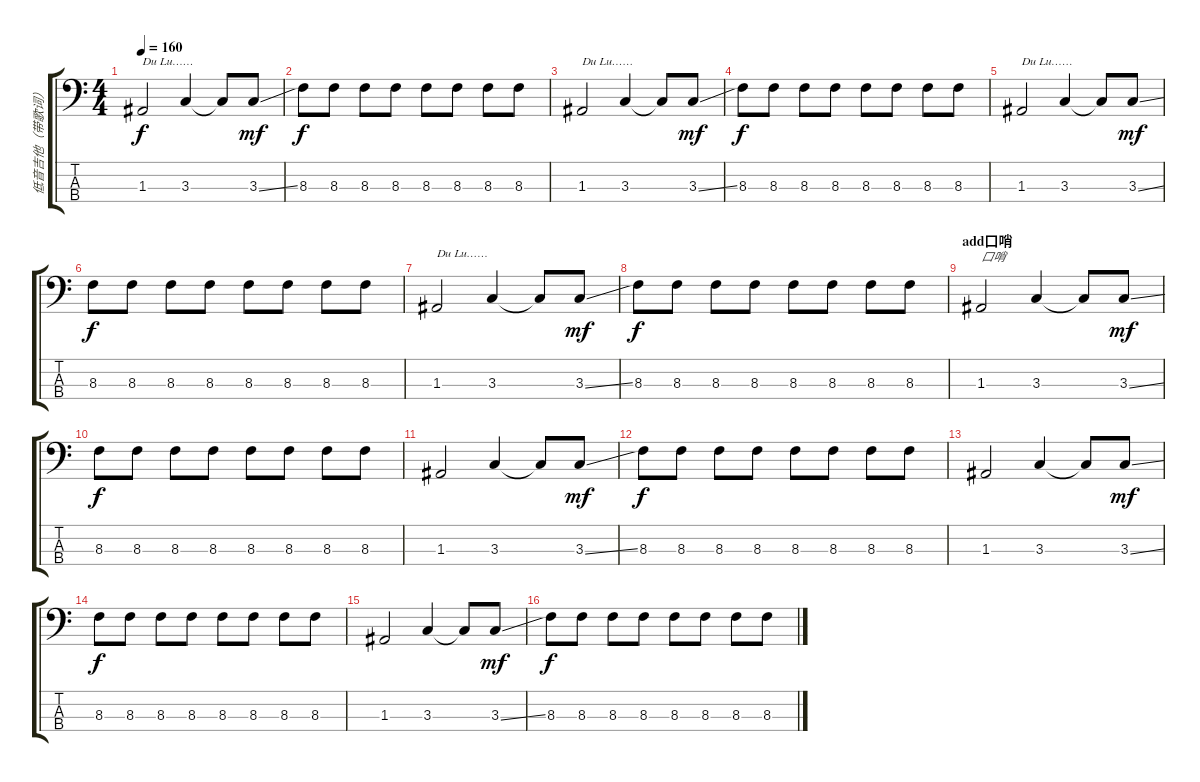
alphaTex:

\track ("低音吉他（带歌词）" "低音吉他（带歌词）") {instrument electricbassfinger}
\staff {score tabs}
\tuning (G2 D2 A1 E1) {hide}
\ts (4 4)
\tempo 160
\clef f4
\ks c
1.3.2{txt "Du Lu…… " dy f} 3.3.4 3.3{t}.8 3.3{ss}.8{dy mf} |
8.3.8{dy f} 8.3.8 8.3.8 8.3.8 8.3.8 8.3.8 8.3.8 8.3.8 |
1.3.2{txt "Du Lu…… "} 3.3.4 3.3{t}.8 3.3{ss}.8{dy mf} |
8.3.8{dy f} 8.3.8 8.3.8 8.3.8 8.3.8 8.3.8 8.3.8 8.3.8 |
1.3.2{txt "Du Lu…… "} 3.3.4 3.3{t}.8 3.3{ss}.8{dy mf} |
8.3.8{dy f} 8.3.8 8.3.8 8.3.8 8.3.8 8.3.8 8.3.8 8.3.8 |
1.3.2{txt "Du Lu…… "} 3.3.4 3.3{t}.8 3.3{ss}.8{dy mf} |
8.3.8{dy f} 8.3.8 8.3.8 8.3.8 8.3.8 8.3.8 8.3.8 8.3.8 |
\section ("" "add口哨")
1.3.2{txt "口哨"} 3.3.4 3.3{t}.8 3.3{ss}.8{dy mf} |
8.3.8{dy f} 8.3.8 8.3.8 8.3.8 8.3.8 8.3.8 8.3.8 8.3.8 |
1.3.2 3.3.4 3.3{t}.8 3.3{ss}.8{dy mf} |
8.3.8{dy f} 8.3.8 8.3.8 8.3.8 8.3.8 8.3.8 8.3.8 8.3.8 |
1.3.2 3.3.4 3.3{t}.8 3.3{ss}.8{dy mf} |
8.3.8{dy f} 8.3.8 8.3.8 8.3.8 8.3.8 8.3.8 8.3.8 8.3.8 |
1.3.2 3.3.4 3.3{t}.8 3.3{ss}.8{dy mf} |
8.3.8{dy f} 8.3.8 8.3.8 8.3.8 8.3.8 8.3.8 8.3.8 8.3.8
